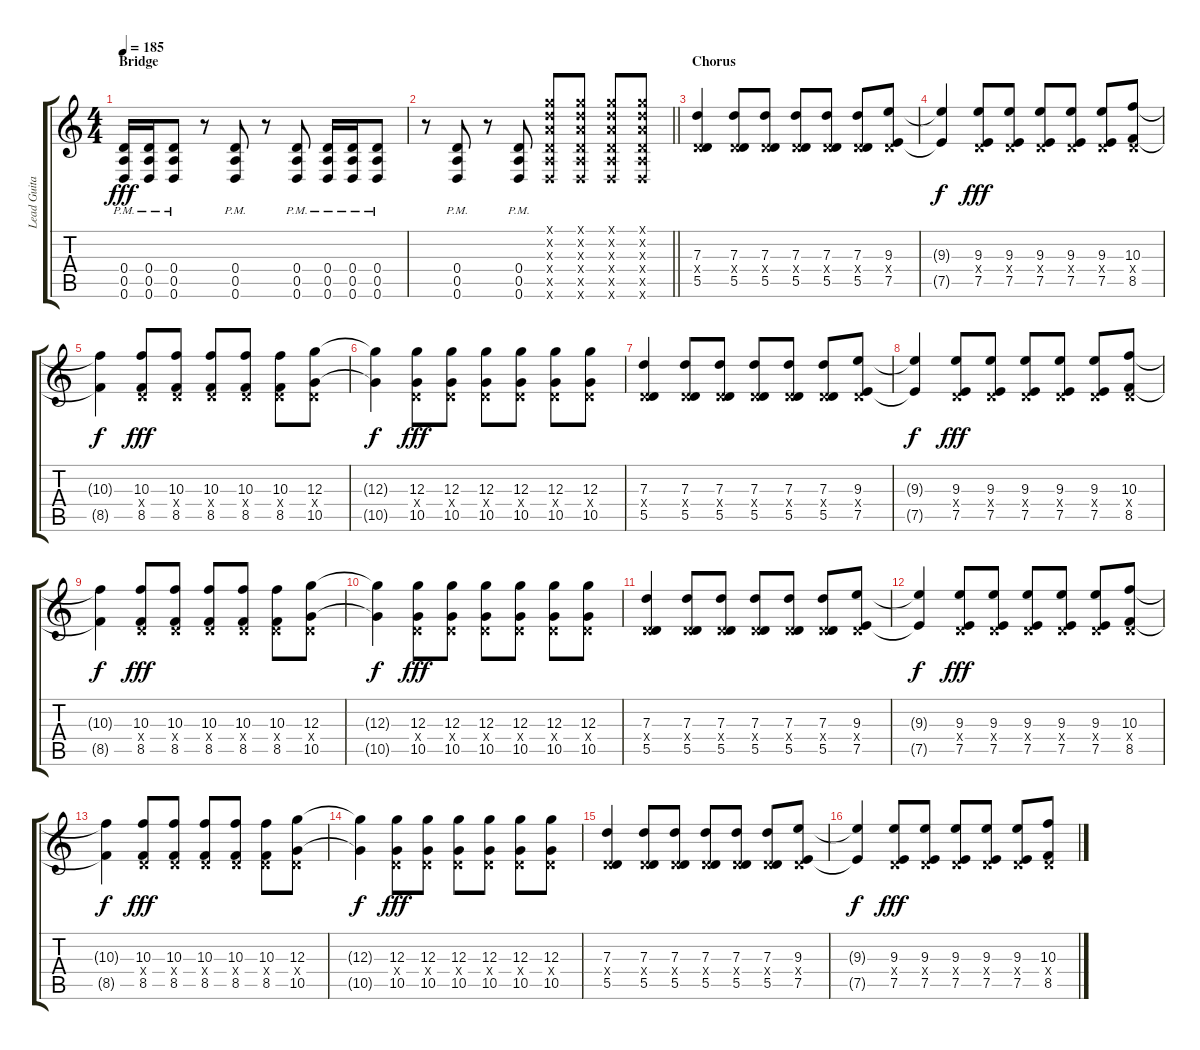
\track ("Lead Guitar" "Lead Guita") {instrument distortionguitar}
\staff {score tabs}
\tuning (D4 B3 G3 D3 A2 D2) {hide}
\ts (4 4)
\section ("" "Bridge")
\tempo 185
\clef g2
\ks c
(0.4 0.5{pm} 0.6{pm}).16{dy fff} (0.4 0.5{pm} 0.6{pm}).16 (0.4 0.5{pm} 0.6{pm}).8 r.8 (0.4{pm} 0.5{pm} 0.6{pm}).8 r.8 (0.4{pm} 0.5{pm} 0.6{pm}).8 (0.4 0.5{pm} 0.6{pm}).16 (0.4 0.5{pm} 0.6{pm}).16 (0.4 0.5{pm} 0.6{pm}).8 |
\barLineRight lightlight
r.8 (0.4{pm} 0.5{pm} 0.6{pm}).8 r.8 (0.4{pm} 0.5{pm} 0.6{pm}).8 (5.1{x} 3.2{x} 2.3{x} 0.4{x} 0.5{x} 0.6{x}).8 (5.1{x} 3.2{x} 2.3{x} 0.4{x} 0.5{x} 0.6{x}).8 (5.1{x} 3.2{x} 2.3{x} 0.4{x} 0.5{x} 0.6{x}).8 (5.1{x} 3.2{x} 2.3{x} 0.4{x} 0.5{x} 0.6{x}).8 |
\section ("" "Chorus")
(7.3 0.4{x} 5.5).4 (7.3 0.4{x} 5.5).8 (7.3 0.4{x} 5.5).8 (7.3 0.4{x} 5.5).8 (7.3 0.4{x} 5.5).8 (7.3 0.4{x} 5.5).8 (9.3 0.4{x} 7.5).8 |
(9.3{t} 7.5{t}).4{dy f} (9.3 0.4{x} 7.5).8{dy fff} (9.3 0.4{x} 7.5).8 (9.3 0.4{x} 7.5).8 (9.3 0.4{x} 7.5).8 (9.3 0.4{x} 7.5).8 (10.3 0.4{x} 8.5).8 |
(10.3{t} 8.5{t}).4{dy f} (10.3 0.4{x} 8.5).8{dy fff} (10.3 0.4{x} 8.5).8 (10.3 0.4{x} 8.5).8 (10.3 0.4{x} 8.5).8 (10.3 0.4{x} 8.5).8 (12.3 0.4{x} 10.5).8 |
(12.3{t} 10.5{t}).4{dy f} (12.3 0.4{x} 10.5).8{dy fff} (12.3 0.4{x} 10.5).8 (12.3 0.4{x} 10.5).8 (12.3 0.4{x} 10.5).8 (12.3 0.4{x} 10.5).8 (12.3 0.4{x} 10.5).8 |
(7.3 0.4{x} 5.5).4 (7.3 0.4{x} 5.5).8 (7.3 0.4{x} 5.5).8 (7.3 0.4{x} 5.5).8 (7.3 0.4{x} 5.5).8 (7.3 0.4{x} 5.5).8 (9.3 0.4{x} 7.5).8 |
(9.3{t} 7.5{t}).4{dy f} (9.3 0.4{x} 7.5).8{dy fff} (9.3 0.4{x} 7.5).8 (9.3 0.4{x} 7.5).8 (9.3 0.4{x} 7.5).8 (9.3 0.4{x} 7.5).8 (10.3 0.4{x} 8.5).8 |
(10.3{t} 8.5{t}).4{dy f} (10.3 0.4{x} 8.5).8{dy fff} (10.3 0.4{x} 8.5).8 (10.3 0.4{x} 8.5).8 (10.3 0.4{x} 8.5).8 (10.3 0.4{x} 8.5).8 (12.3 0.4{x} 10.5).8 |
(12.3{t} 10.5{t}).4{dy f} (12.3 0.4{x} 10.5).8{dy fff} (12.3 0.4{x} 10.5).8 (12.3 0.4{x} 10.5).8 (12.3 0.4{x} 10.5).8 (12.3 0.4{x} 10.5).8 (12.3 0.4{x} 10.5).8 |
(7.3 0.4{x} 5.5).4 (7.3 0.4{x} 5.5).8 (7.3 0.4{x} 5.5).8 (7.3 0.4{x} 5.5).8 (7.3 0.4{x} 5.5).8 (7.3 0.4{x} 5.5).8 (9.3 0.4{x} 7.5).8 |
(9.3{t} 7.5{t}).4{dy f} (9.3 0.4{x} 7.5).8{dy fff} (9.3 0.4{x} 7.5).8 (9.3 0.4{x} 7.5).8 (9.3 0.4{x} 7.5).8 (9.3 0.4{x} 7.5).8 (10.3 0.4{x} 8.5).8 |
(10.3{t} 8.5{t}).4{dy f} (10.3 0.4{x} 8.5).8{dy fff} (10.3 0.4{x} 8.5).8 (10.3 0.4{x} 8.5).8 (10.3 0.4{x} 8.5).8 (10.3 0.4{x} 8.5).8 (12.3 0.4{x} 10.5).8 |
(12.3{t} 10.5{t}).4{dy f} (12.3 0.4{x} 10.5).8{dy fff} (12.3 0.4{x} 10.5).8 (12.3 0.4{x} 10.5).8 (12.3 0.4{x} 10.5).8 (12.3 0.4{x} 10.5).8 (12.3 0.4{x} 10.5).8 |
(7.3 0.4{x} 5.5).4 (7.3 0.4{x} 5.5).8 (7.3 0.4{x} 5.5).8 (7.3 0.4{x} 5.5).8 (7.3 0.4{x} 5.5).8 (7.3 0.4{x} 5.5).8 (9.3 0.4{x} 7.5).8 |
(9.3{t} 7.5{t}).4{dy f} (9.3 0.4{x} 7.5).8{dy fff} (9.3 0.4{x} 7.5).8 (9.3 0.4{x} 7.5).8 (9.3 0.4{x} 7.5).8 (9.3 0.4{x} 7.5).8 (10.3 0.4{x} 8.5).8
